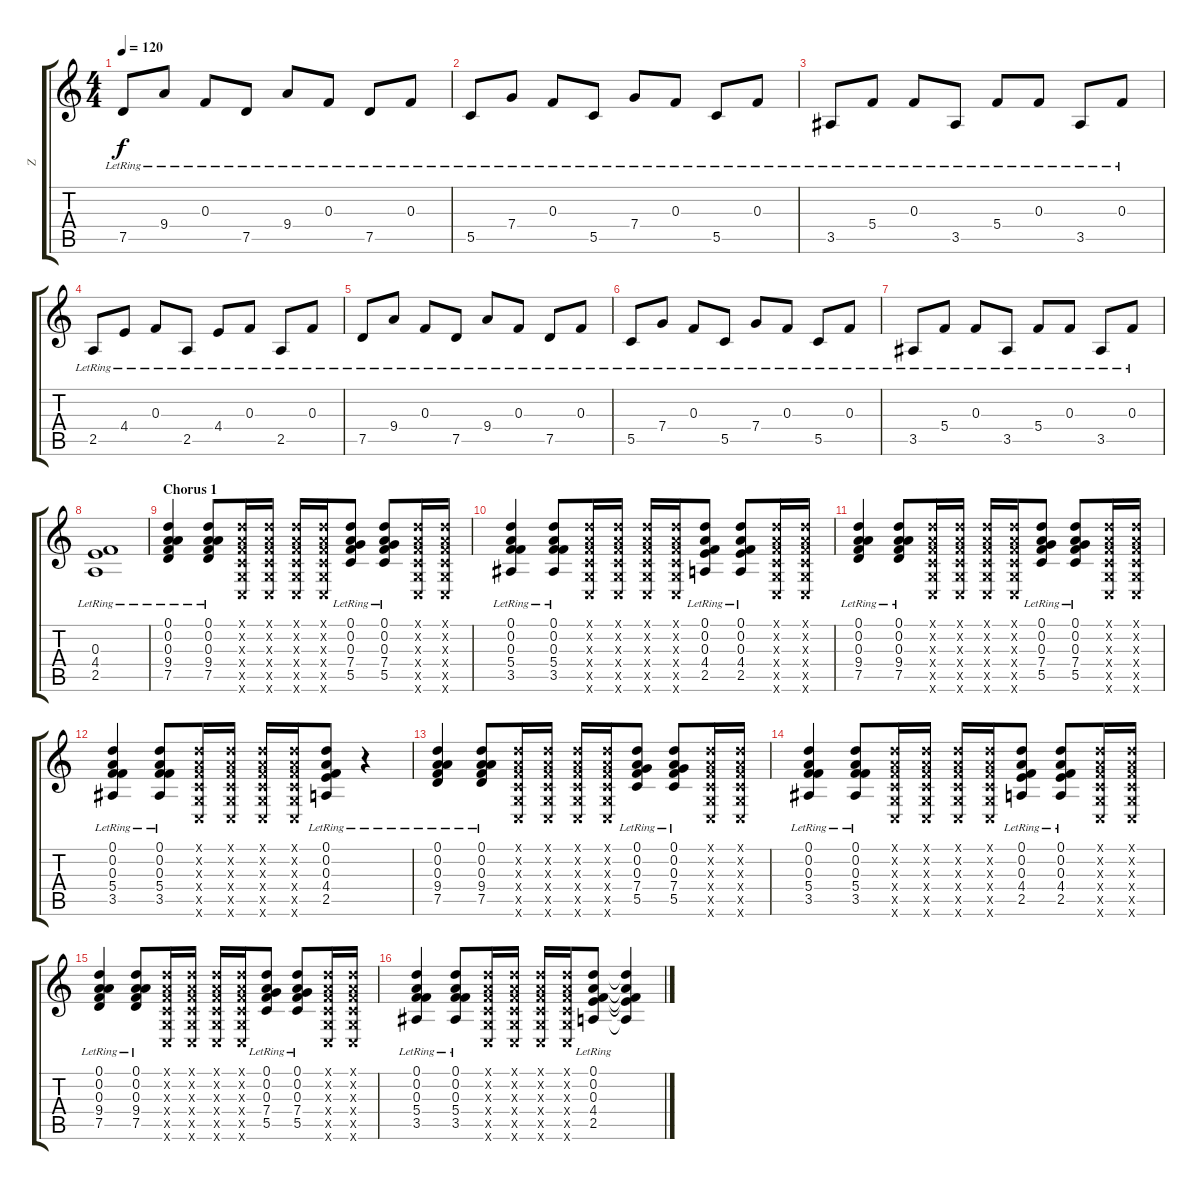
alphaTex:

\track ("Z" "Z") {instrument electricguitarclean}
\staff {score tabs}
\tuning (D4 A3 F3 C3 G2 C2) {hide}
\ts (4 4)
\tempo 120
\clef g2
\ks c
7.5{lr}.8{dy f} 9.4{lr}.8 0.3{lr}.8 7.5{lr}.8 9.4{lr}.8 0.3{lr}.8 7.5{lr}.8 0.3{lr}.8 |
5.5{lr}.8 7.4{lr}.8 0.3{lr}.8 5.5{lr}.8 7.4{lr}.8 0.3{lr}.8 5.5{lr}.8 0.3{lr}.8 |
3.5{lr}.8 5.4{lr}.8 0.3{lr}.8 3.5{lr}.8 5.4{lr}.8 0.3{lr}.8 3.5{lr}.8 0.3{lr}.8 |
2.5{lr}.8 4.4{lr}.8 0.3{lr}.8 2.5{lr}.8 4.4{lr}.8 0.3{lr}.8 2.5{lr}.8 0.3{lr}.8 |
7.5{lr}.8 9.4{lr}.8 0.3{lr}.8 7.5{lr}.8 9.4{lr}.8 0.3{lr}.8 7.5{lr}.8 0.3{lr}.8 |
5.5{lr}.8 7.4{lr}.8 0.3{lr}.8 5.5{lr}.8 7.4{lr}.8 0.3{lr}.8 5.5{lr}.8 0.3{lr}.8 |
3.5{lr}.8 5.4{lr}.8 0.3{lr}.8 3.5{lr}.8 5.4{lr}.8 0.3{lr}.8 3.5{lr}.8 0.3{lr}.8 |
(0.3{lr} 4.4{lr} 2.5{lr}).1 |
\section ("" "Chorus 1")
(0.1{lr} 0.2{lr} 0.3{lr} 9.4{lr} 7.5{lr}).4 (0.1{lr} 0.2{lr} 0.3{lr} 9.4{lr} 7.5{lr}).8 (0.1{x} 0.2{x} 0.3{x} 0.4{x} 0.5{x} 0.6{x}).16 (0.1{x} 0.2{x} 0.3{x} 0.4{x} 0.5{x} 0.6{x}).16 (0.1{x} 0.2{x} 0.3{x} 0.4{x} 0.5{x} 0.6{x}).16 (0.1{x} 0.2{x} 0.3{x} 0.4{x} 0.5{x} 0.6{x}).16 (0.1{lr} 0.2{lr} 0.3{lr} 7.4{lr} 5.5{lr}).8 (0.1{lr} 0.2{lr} 0.3{lr} 7.4{lr} 5.5{lr}).8 (0.1{x} 0.2{x} 0.3{x} 0.4{x} 0.5{x} 0.6{x}).16 (0.1{x} 0.2{x} 0.3{x} 0.4{x} 0.5{x} 0.6{x}).16 |
(0.1{lr} 0.2{lr} 0.3{lr} 5.4{lr} 3.5{lr}).4 (0.1{lr} 0.2{lr} 0.3{lr} 5.4{lr} 3.5{lr}).8 (0.1{x} 0.2{x} 0.3{x} 0.4{x} 0.5{x} 0.6{x}).16 (0.1{x} 0.2{x} 0.3{x} 0.4{x} 0.5{x} 0.6{x}).16 (0.1{x} 0.2{x} 0.3{x} 0.4{x} 0.5{x} 0.6{x}).16 (0.1{x} 0.2{x} 0.3{x} 0.4{x} 0.5{x} 0.6{x}).16 (0.1{lr} 0.2{lr} 0.3{lr} 4.4{lr} 2.5{lr}).8 (0.1{lr} 0.2{lr} 0.3{lr} 4.4{lr} 2.5{lr}).8 (0.1{x} 0.2{x} 0.3{x} 0.4{x} 0.5{x} 0.6{x}).16 (0.1{x} 0.2{x} 0.3{x} 0.4{x} 0.5{x} 0.6{x}).16 |
(0.1{lr} 0.2{lr} 0.3{lr} 9.4{lr} 7.5{lr}).4 (0.1{lr} 0.2{lr} 0.3{lr} 9.4{lr} 7.5{lr}).8 (0.1{x} 0.2{x} 0.3{x} 0.4{x} 0.5{x} 0.6{x}).16 (0.1{x} 0.2{x} 0.3{x} 0.4{x} 0.5{x} 0.6{x}).16 (0.1{x} 0.2{x} 0.3{x} 0.4{x} 0.5{x} 0.6{x}).16 (0.1{x} 0.2{x} 0.3{x} 0.4{x} 0.5{x} 0.6{x}).16 (0.1{lr} 0.2{lr} 0.3{lr} 7.4{lr} 5.5{lr}).8 (0.1{lr} 0.2{lr} 0.3{lr} 7.4{lr} 5.5{lr}).8 (0.1{x} 0.2{x} 0.3{x} 0.4{x} 0.5{x} 0.6{x}).16 (0.1{x} 0.2{x} 0.3{x} 0.4{x} 0.5{x} 0.6{x}).16 |
(0.1{lr} 0.2{lr} 0.3{lr} 5.4{lr} 3.5{lr}).4 (0.1{lr} 0.2{lr} 0.3{lr} 5.4{lr} 3.5{lr}).8 (0.1{x} 0.2{x} 0.3{x} 0.4{x} 0.5{x} 0.6{x}).16 (0.1{x} 0.2{x} 0.3{x} 0.4{x} 0.5{x} 0.6{x}).16 (0.1{x} 0.2{x} 0.3{x} 0.4{x} 0.5{x} 0.6{x}).16 (0.1{x} 0.2{x} 0.3{x} 0.4{x} 0.5{x} 0.6{x}).16 (0.1{lr} 0.2{lr} 0.3{lr} 4.4{lr} 2.5{lr}).8 r.4 |
(0.1{lr} 0.2{lr} 0.3{lr} 9.4{lr} 7.5{lr}).4 (0.1{lr} 0.2{lr} 0.3{lr} 9.4{lr} 7.5{lr}).8 (0.1{x} 0.2{x} 0.3{x} 0.4{x} 0.5{x} 0.6{x}).16 (0.1{x} 0.2{x} 0.3{x} 0.4{x} 0.5{x} 0.6{x}).16 (0.1{x} 0.2{x} 0.3{x} 0.4{x} 0.5{x} 0.6{x}).16 (0.1{x} 0.2{x} 0.3{x} 0.4{x} 0.5{x} 0.6{x}).16 (0.1{lr} 0.2{lr} 0.3{lr} 7.4{lr} 5.5{lr}).8 (0.1{lr} 0.2{lr} 0.3{lr} 7.4{lr} 5.5{lr}).8 (0.1{x} 0.2{x} 0.3{x} 0.4{x} 0.5{x} 0.6{x}).16 (0.1{x} 0.2{x} 0.3{x} 0.4{x} 0.5{x} 0.6{x}).16 |
(0.1{lr} 0.2{lr} 0.3{lr} 5.4{lr} 3.5{lr}).4 (0.1{lr} 0.2{lr} 0.3{lr} 5.4{lr} 3.5{lr}).8 (0.1{x} 0.2{x} 0.3{x} 0.4{x} 0.5{x} 0.6{x}).16 (0.1{x} 0.2{x} 0.3{x} 0.4{x} 0.5{x} 0.6{x}).16 (0.1{x} 0.2{x} 0.3{x} 0.4{x} 0.5{x} 0.6{x}).16 (0.1{x} 0.2{x} 0.3{x} 0.4{x} 0.5{x} 0.6{x}).16 (0.1{lr} 0.2{lr} 0.3{lr} 4.4{lr} 2.5{lr}).8 (0.1{lr} 0.2{lr} 0.3{lr} 4.4{lr} 2.5{lr}).8 (0.1{x} 0.2{x} 0.3{x} 0.4{x} 0.5{x} 0.6{x}).16 (0.1{x} 0.2{x} 0.3{x} 0.4{x} 0.5{x} 0.6{x}).16 |
(0.1{lr} 0.2{lr} 0.3{lr} 9.4{lr} 7.5{lr}).4 (0.1{lr} 0.2{lr} 0.3{lr} 9.4{lr} 7.5{lr}).8 (0.1{x} 0.2{x} 0.3{x} 0.4{x} 0.5{x} 0.6{x}).16 (0.1{x} 0.2{x} 0.3{x} 0.4{x} 0.5{x} 0.6{x}).16 (0.1{x} 0.2{x} 0.3{x} 0.4{x} 0.5{x} 0.6{x}).16 (0.1{x} 0.2{x} 0.3{x} 0.4{x} 0.5{x} 0.6{x}).16 (0.1{lr} 0.2{lr} 0.3{lr} 7.4{lr} 5.5{lr}).8 (0.1{lr} 0.2{lr} 0.3{lr} 7.4{lr} 5.5{lr}).8 (0.1{x} 0.2{x} 0.3{x} 0.4{x} 0.5{x} 0.6{x}).16 (0.1{x} 0.2{x} 0.3{x} 0.4{x} 0.5{x} 0.6{x}).16 |
(0.1{lr} 0.2{lr} 0.3{lr} 5.4{lr} 3.5{lr}).4 (0.1{lr} 0.2{lr} 0.3{lr} 5.4{lr} 3.5{lr}).8 (0.1{x} 0.2{x} 0.3{x} 0.4{x} 0.5{x} 0.6{x}).16 (0.1{x} 0.2{x} 0.3{x} 0.4{x} 0.5{x} 0.6{x}).16 (0.1{x} 0.2{x} 0.3{x} 0.4{x} 0.5{x} 0.6{x}).16 (0.1{x} 0.2{x} 0.3{x} 0.4{x} 0.5{x} 0.6{x}).16 (0.1{lr} 0.2{lr} 0.3{lr} 4.4{lr} 2.5{lr}).8 (0.1{t} 0.2{t} 0.3{t} 4.4{t} 2.5{t}).4
